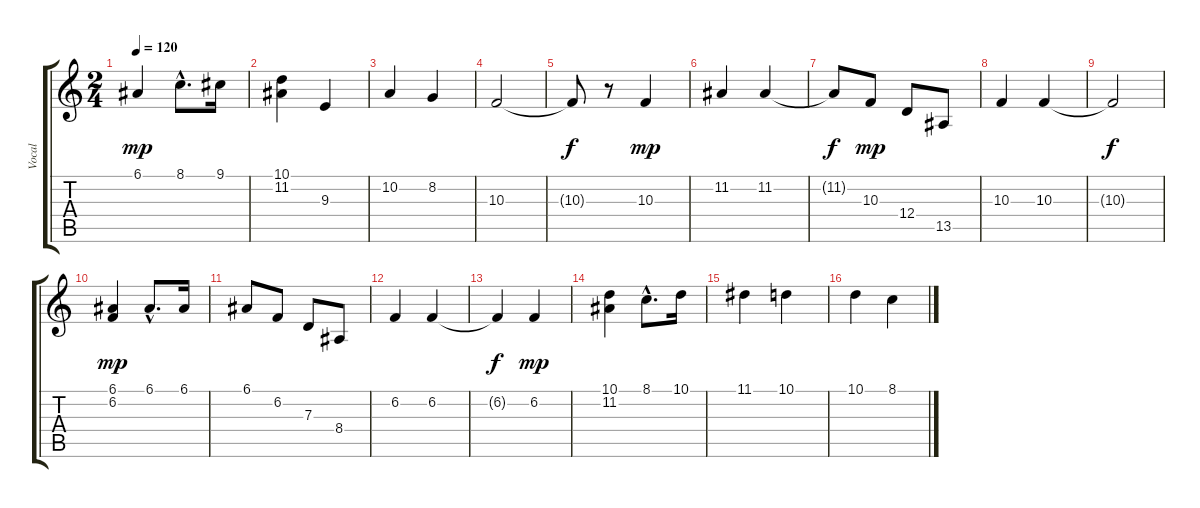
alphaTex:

\track ("Vocal" "Vocal") {instrument synthvoice}
\staff {score tabs}
\tuning (E4 B3 G3 D3 A2 E2) {hide}
\ts (2 4)
\tempo 120
\clef g2
\ks c
6.1.4{dy mp} 8.1{hac}.8{d} 9.1.16 |
(10.1 11.2).4 9.3.4 |
10.2.4 8.2.4 |
10.3.2 |
10.3{t}.8{dy f} r.8 10.3.4{dy mp} |
11.2.4 11.2.4 |
11.2{t}.8{dy f} 10.3.8{dy mp} 12.4.8 13.5.8 |
10.3.4 10.3.4 |
10.3{t}.2{dy f} |
(6.1 6.2).4{dy mp} 6.1{hac}.8{d} 6.1.16 |
6.1.8 6.2.8 7.3.8 8.4.8 |
6.2.4 6.2.4 |
6.2{t}.4{dy f} 6.2.4{dy mp} |
(10.1 11.2).4 8.1{hac}.8{d} 10.1.16 |
11.1.4 10.1.4 |
10.1.4 8.1.4
